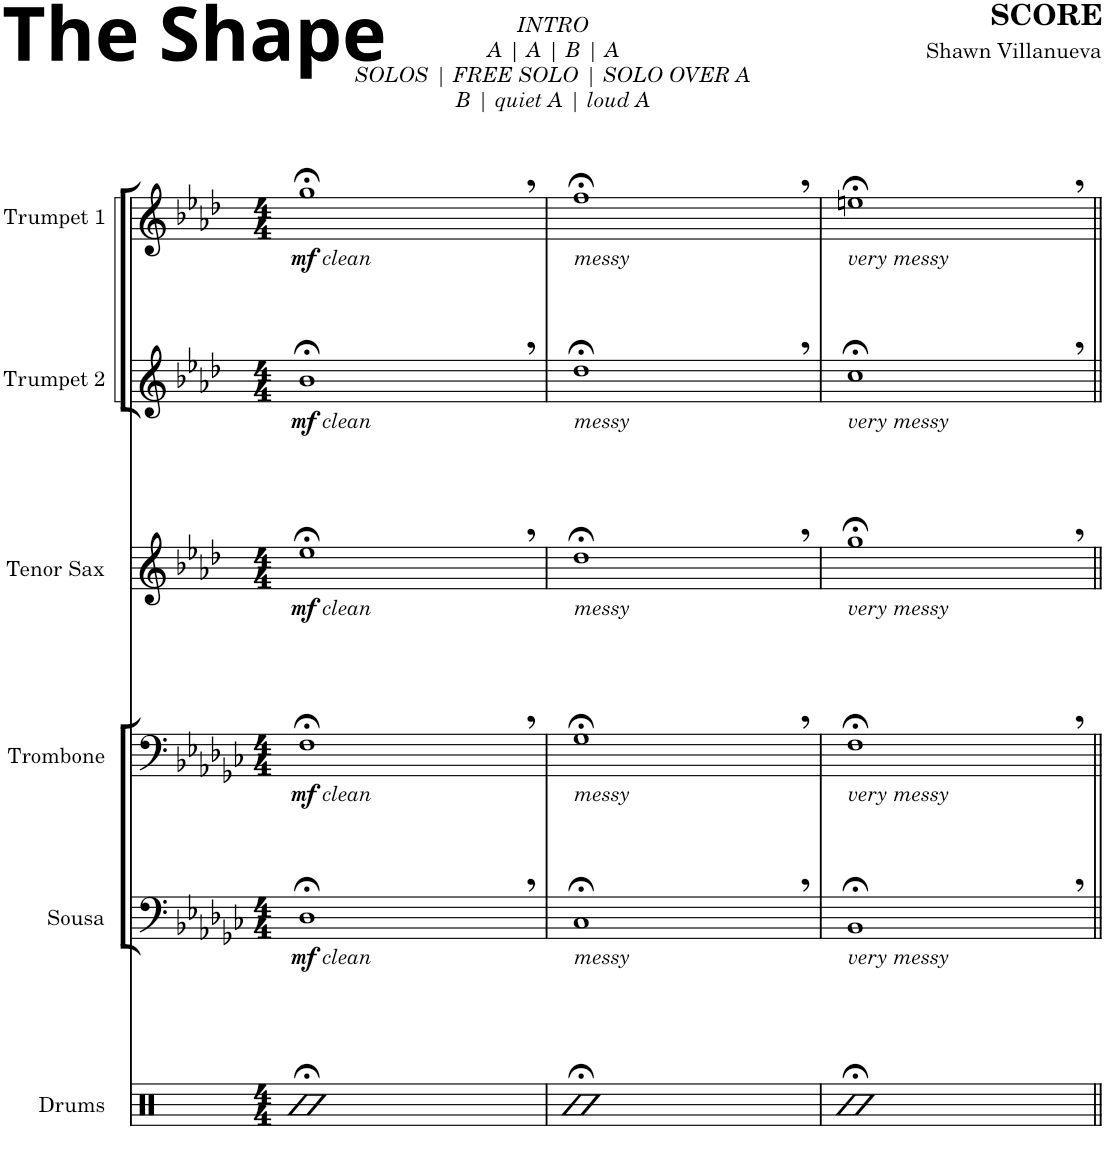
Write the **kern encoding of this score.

**kern	**kern	**dynam	**kern	**dynam	**kern	**dynam	**kern	**dynam	**kern	**dynam
*part6	*part5	*part5	*part4	*part4	*part3	*part3	*part2	*part2	*part1	*part1
*staff6	*staff5	*staff5	*staff4	*staff4	*staff3	*staff3	*staff2	*staff2	*staff1	*staff1
*I"Drums	*I"Sousa	*	*I"Trombone	*	*I"Tenor Sax	*	*I"Trumpet 2	*	*I"Trumpet 1	*
*I'D	*I'S	*	*	*	*I'TS	*	*I'T2	*	*I'T1	*
*clefX	*clefF4	*	*clefF4	*	*clefG2	*	*clefG2	*	*clefG2	*
*	*	*	*	*	*Trd8c14	*	*Trd1c2	*	*Trd1c2	*
*k[]	*k[b-e-a-d-g-c-]	*	*k[b-e-a-d-g-c-]	*	*k[b-e-a-d-]	*	*k[b-e-a-d-]	*	*k[b-e-a-d-]	*
*M4/4	*M4/4	*	*M4/4	*	*M4/4	*	*M4/4	*	*M4/4	*
=1	=1	=1	=1	=1	=1	=1	=1	=1	=1	=1
!	!	!	!	!	!	!	!	!	!LO:TX:b:i:t=clean	!
!	!	!	!	!	!	!	!LO:TX:b:i:t=clean	!	!	!
!	!	!	!	!	!LO:TX:b:i:t=clean	!	!	!	!	!
!	!	!	!LO:TX:b:i:t=clean	!	!	!	!	!	!	!
!	!LO:TX:b:i:t=clean	!	!	!	!	!	!	!	!	!
!	!	!LO:DY:b	!	!LO:DY:b	!	!LO:DY:b	!	!LO:DY:b	!	!LO:DY:b
1R;<	1D-;<,	mf	1F;<,	mf	1ee-;<,	mf	1b-;<,	mf	1gg;<,	mf
=2	=2	=2	=2	=2	=2	=2	=2	=2	=2	=2
!	!	!	!	!	!	!	!	!	!LO:TX:b:i:t=messy	!
!	!	!	!	!	!	!	!LO:TX:b:i:t=messy	!	!	!
!	!	!	!	!	!LO:TX:b:i:t=messy	!	!	!	!	!
!	!	!	!LO:TX:b:i:t=messy	!	!	!	!	!	!	!
!	!LO:TX:b:i:t=messy	!	!	!	!	!	!	!	!	!
1R;<	1C-;<,	.	1G-;<,	.	1dd-;<,	.	1dd-;<,	.	1ff;<,	.
=3	=3	=3	=3	=3	=3	=3	=3	=3	=3	=3
!	!	!	!	!	!	!	!	!	!LO:TX:b:i:t=very messy	!
!	!	!	!	!	!	!	!LO:TX:b:i:t=very messy	!	!	!
!	!	!	!	!	!LO:TX:b:i:t=very messy	!	!	!	!	!
!	!	!	!LO:TX:b:i:t=very messy	!	!	!	!	!	!	!
!	!LO:TX:b:i:t=very messy	!	!	!	!	!	!	!	!	!
1R;<	1BB-;<,	.	1F;<,	.	1gg;<,	.	1cc;<,	.	1een;<,	.
=||	=||	=||	=||	=||	=||	=||	=||	=||	=||	=||
*-	*-	*-	*-	*-	*-	*-	*-	*-	*-	*-
